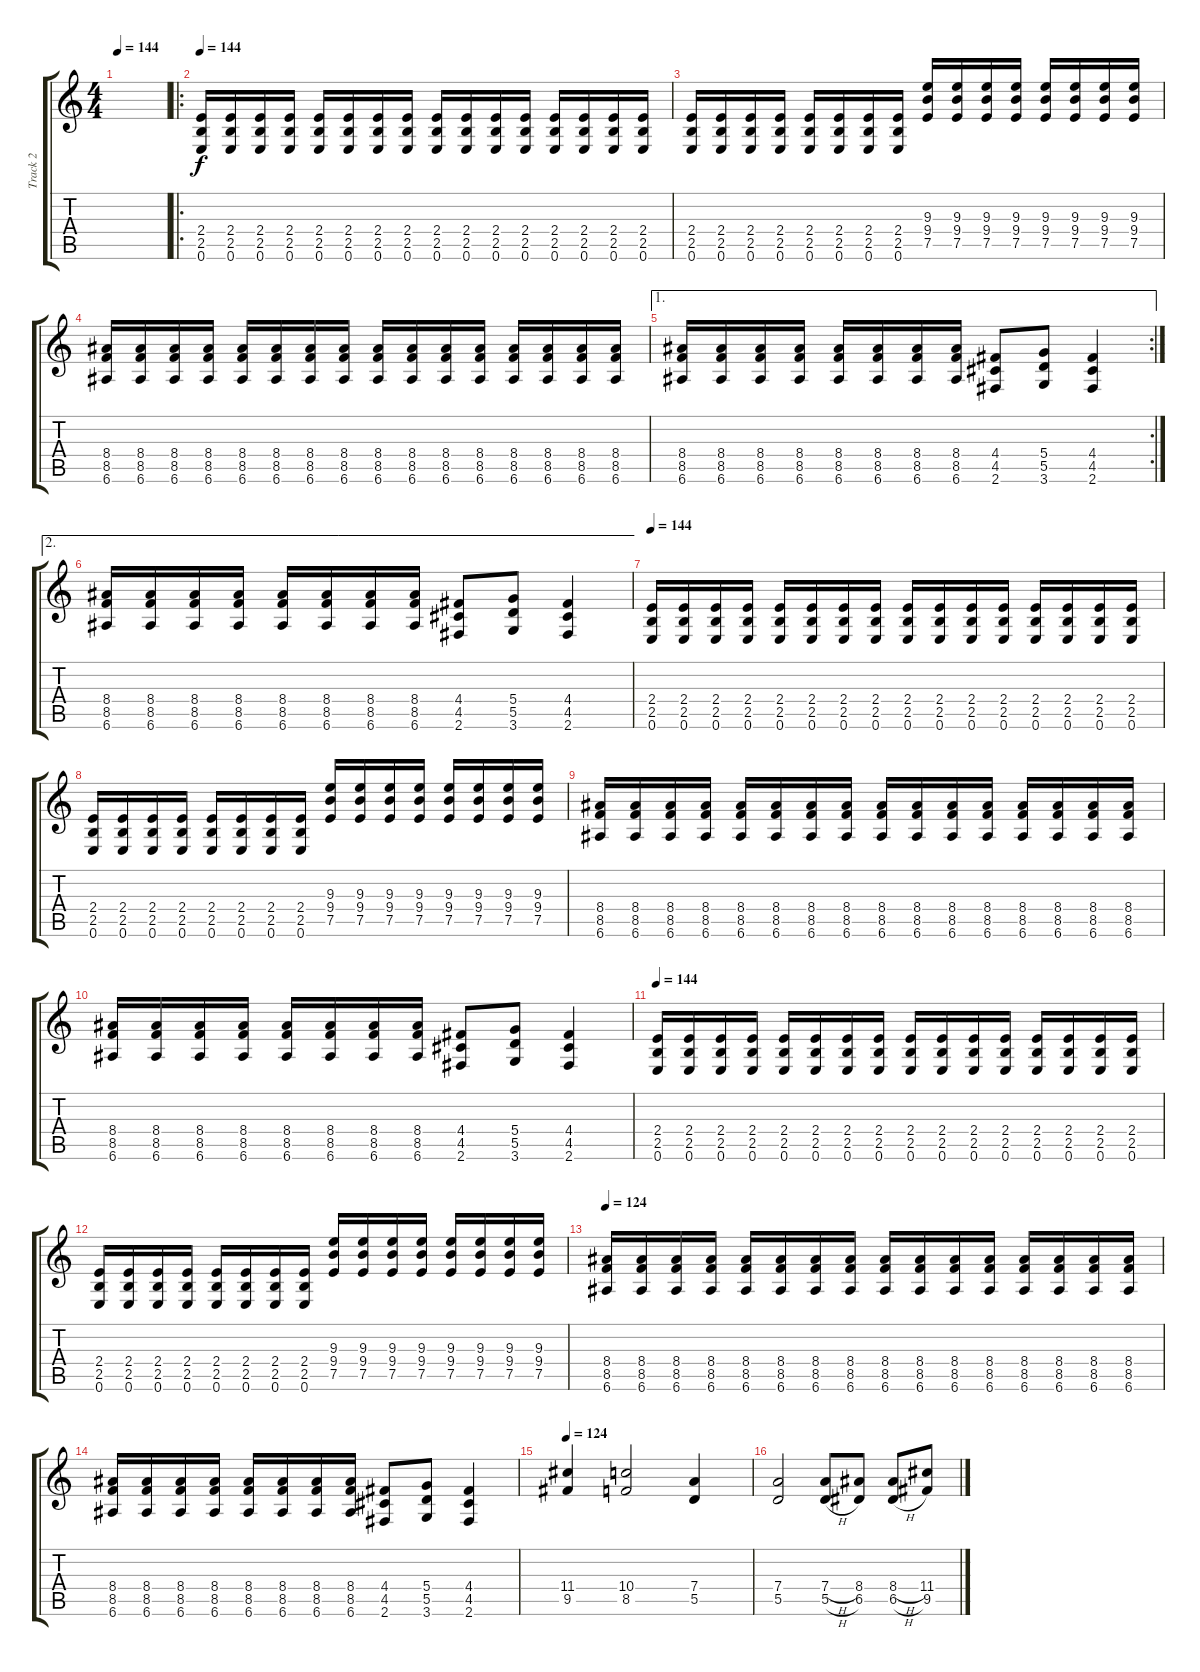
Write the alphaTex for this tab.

\track ("Track 2" "Track 2") {instrument distortionguitar}
\staff {score tabs}
\tuning (E4 B3 G3 D3 A2 E2) {hide}
\ts (4 4)
\tempo 144
\clef g2
\ks c
|
\ro
\tempo 144
(2.4 2.5 0.6).16 (2.4 2.5 0.6).16 (2.4 2.5 0.6).16 (2.4 2.5 0.6).16 (2.4 2.5 0.6).16 (2.4 2.5 0.6).16 (2.4 2.5 0.6).16 (2.4 2.5 0.6).16 (2.4 2.5 0.6).16 (2.4 2.5 0.6).16 (2.4 2.5 0.6).16 (2.4 2.5 0.6).16 (2.4 2.5 0.6).16 (2.4 2.5 0.6).16 (2.4 2.5 0.6).16 (2.4 2.5 0.6).16 |
(2.4 2.5 0.6).16 (2.4 2.5 0.6).16 (2.4 2.5 0.6).16 (2.4 2.5 0.6).16 (2.4 2.5 0.6).16 (2.4 2.5 0.6).16 (2.4 2.5 0.6).16 (2.4 2.5 0.6).16 (9.3 9.4 7.5).16 (9.3 9.4 7.5).16 (9.3 9.4 7.5).16 (9.3 9.4 7.5).16 (9.3 9.4 7.5).16 (9.3 9.4 7.5).16 (9.3 9.4 7.5).16 (9.3 9.4 7.5).16 |
(8.4 8.5 6.6).16 (8.4 8.5 6.6).16 (8.4 8.5 6.6).16 (8.4 8.5 6.6).16 (8.4 8.5 6.6).16 (8.4 8.5 6.6).16 (8.4 8.5 6.6).16 (8.4 8.5 6.6).16 (8.4 8.5 6.6).16 (8.4 8.5 6.6).16 (8.4 8.5 6.6).16 (8.4 8.5 6.6).16 (8.4 8.5 6.6).16 (8.4 8.5 6.6).16 (8.4 8.5 6.6).16 (8.4 8.5 6.6).16 |
\ae 1
\rc 2
(8.4 8.5 6.6).16 (8.4 8.5 6.6).16 (8.4 8.5 6.6).16 (8.4 8.5 6.6).16 (8.4 8.5 6.6).16 (8.4 8.5 6.6).16 (8.4 8.5 6.6).16 (8.4 8.5 6.6).16 (4.4 4.5 2.6).8 (5.4 5.5 3.6).8 (4.4 4.5 2.6).4 |
\ae 2
(8.4 8.5 6.6).16 (8.4 8.5 6.6).16 (8.4 8.5 6.6).16 (8.4 8.5 6.6).16 (8.4 8.5 6.6).16 (8.4 8.5 6.6).16 (8.4 8.5 6.6).16 (8.4 8.5 6.6).16 (4.4 4.5 2.6).8 (5.4 5.5 3.6).8 (4.4 4.5 2.6).4 |
\tempo 144
(2.4 2.5 0.6).16 (2.4 2.5 0.6).16 (2.4 2.5 0.6).16 (2.4 2.5 0.6).16 (2.4 2.5 0.6).16 (2.4 2.5 0.6).16 (2.4 2.5 0.6).16 (2.4 2.5 0.6).16 (2.4 2.5 0.6).16 (2.4 2.5 0.6).16 (2.4 2.5 0.6).16 (2.4 2.5 0.6).16 (2.4 2.5 0.6).16 (2.4 2.5 0.6).16 (2.4 2.5 0.6).16 (2.4 2.5 0.6).16 |
(2.4 2.5 0.6).16 (2.4 2.5 0.6).16 (2.4 2.5 0.6).16 (2.4 2.5 0.6).16 (2.4 2.5 0.6).16 (2.4 2.5 0.6).16 (2.4 2.5 0.6).16 (2.4 2.5 0.6).16 (9.3 9.4 7.5).16 (9.3 9.4 7.5).16 (9.3 9.4 7.5).16 (9.3 9.4 7.5).16 (9.3 9.4 7.5).16 (9.3 9.4 7.5).16 (9.3 9.4 7.5).16 (9.3 9.4 7.5).16 |
(8.4 8.5 6.6).16 (8.4 8.5 6.6).16 (8.4 8.5 6.6).16 (8.4 8.5 6.6).16 (8.4 8.5 6.6).16 (8.4 8.5 6.6).16 (8.4 8.5 6.6).16 (8.4 8.5 6.6).16 (8.4 8.5 6.6).16 (8.4 8.5 6.6).16 (8.4 8.5 6.6).16 (8.4 8.5 6.6).16 (8.4 8.5 6.6).16 (8.4 8.5 6.6).16 (8.4 8.5 6.6).16 (8.4 8.5 6.6).16 |
(8.4 8.5 6.6).16 (8.4 8.5 6.6).16 (8.4 8.5 6.6).16 (8.4 8.5 6.6).16 (8.4 8.5 6.6).16 (8.4 8.5 6.6).16 (8.4 8.5 6.6).16 (8.4 8.5 6.6).16 (4.4 4.5 2.6).8 (5.4 5.5 3.6).8 (4.4 4.5 2.6).4 |
\tempo 144
(2.4 2.5 0.6).16 (2.4 2.5 0.6).16 (2.4 2.5 0.6).16 (2.4 2.5 0.6).16 (2.4 2.5 0.6).16 (2.4 2.5 0.6).16 (2.4 2.5 0.6).16 (2.4 2.5 0.6).16 (2.4 2.5 0.6).16 (2.4 2.5 0.6).16 (2.4 2.5 0.6).16 (2.4 2.5 0.6).16 (2.4 2.5 0.6).16 (2.4 2.5 0.6).16 (2.4 2.5 0.6).16 (2.4 2.5 0.6).16 |
(2.4 2.5 0.6).16 (2.4 2.5 0.6).16 (2.4 2.5 0.6).16 (2.4 2.5 0.6).16 (2.4 2.5 0.6).16 (2.4 2.5 0.6).16 (2.4 2.5 0.6).16 (2.4 2.5 0.6).16 (9.3 9.4 7.5).16 (9.3 9.4 7.5).16 (9.3 9.4 7.5).16 (9.3 9.4 7.5).16 (9.3 9.4 7.5).16 (9.3 9.4 7.5).16 (9.3 9.4 7.5).16 (9.3 9.4 7.5).16 |
\tempo 124
(8.4 8.5 6.6).16 (8.4 8.5 6.6).16 (8.4 8.5 6.6).16 (8.4 8.5 6.6).16 (8.4 8.5 6.6).16 (8.4 8.5 6.6).16 (8.4 8.5 6.6).16 (8.4 8.5 6.6).16 (8.4 8.5 6.6).16 (8.4 8.5 6.6).16 (8.4 8.5 6.6).16 (8.4 8.5 6.6).16 (8.4 8.5 6.6).16 (8.4 8.5 6.6).16 (8.4 8.5 6.6).16 (8.4 8.5 6.6).16 |
(8.4 8.5 6.6).16 (8.4 8.5 6.6).16 (8.4 8.5 6.6).16 (8.4 8.5 6.6).16 (8.4 8.5 6.6).16 (8.4 8.5 6.6).16 (8.4 8.5 6.6).16 (8.4 8.5 6.6).16 (4.4 4.5 2.6).8 (5.4 5.5 3.6).8 (4.4 4.5 2.6).4 |
\tempo 124
(11.4 9.5).4 (10.4 8.5).2 (7.4 5.5).4 |
(7.4 5.5).2 (7.4{h} 5.5{h}).8 (8.4 6.5).8 (8.4{h} 6.5{h}).8 (11.4 9.5).8
